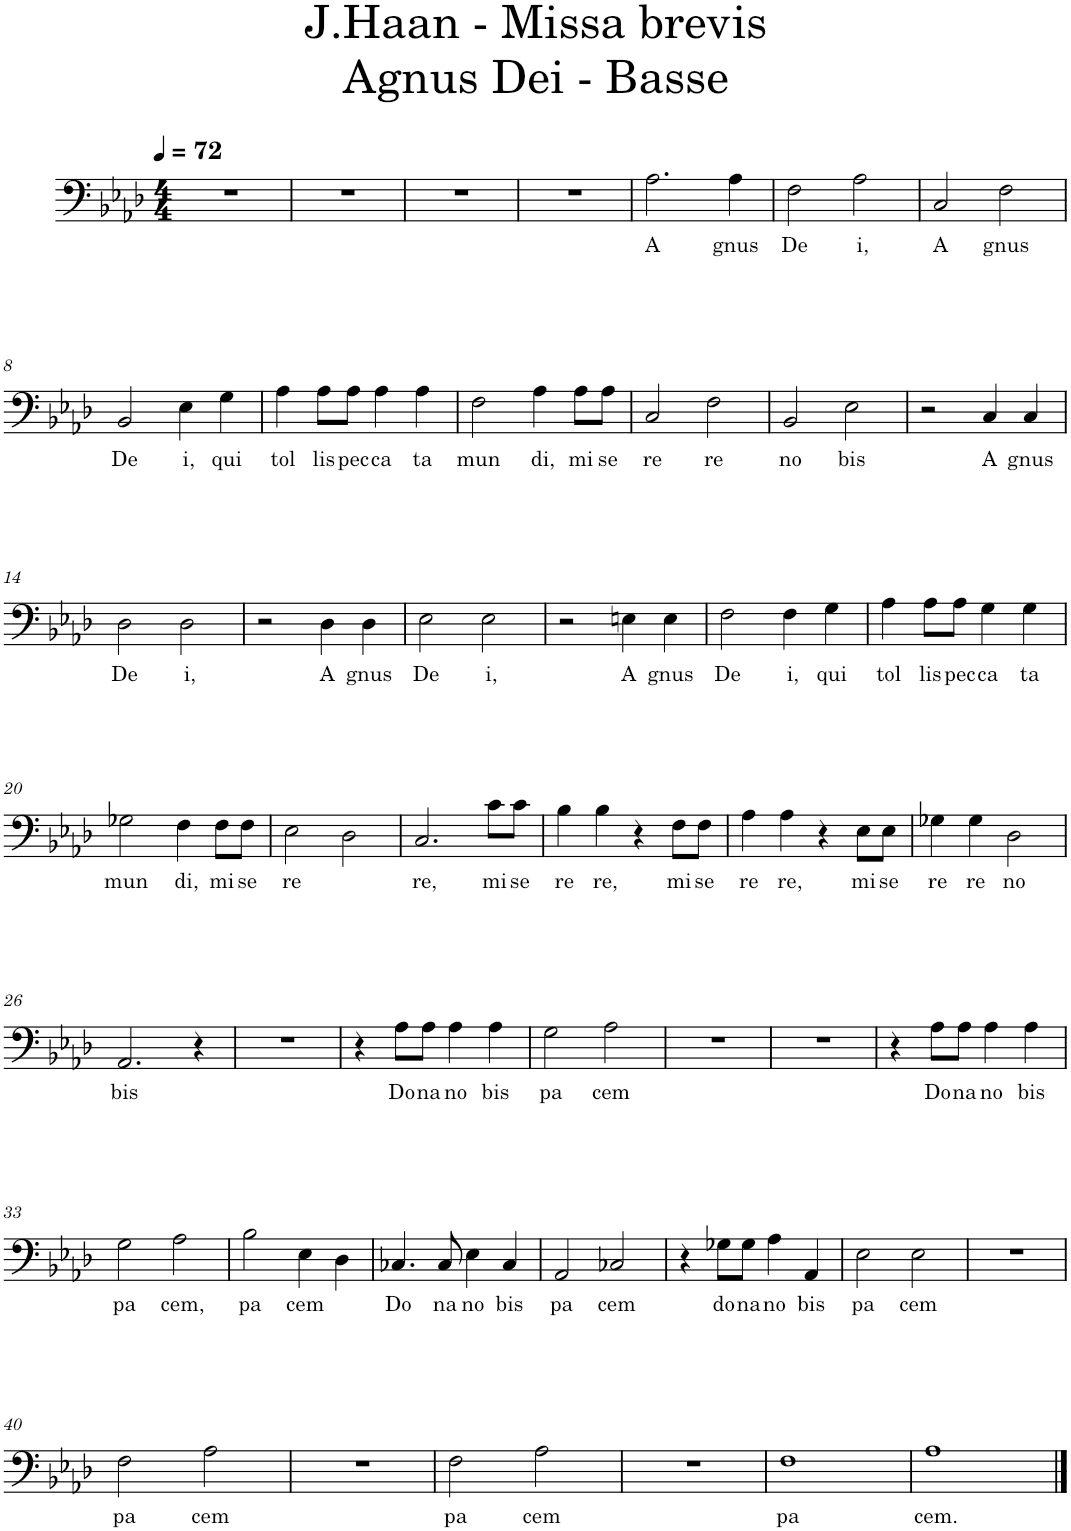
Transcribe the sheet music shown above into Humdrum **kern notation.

**kern	**text
*part1	*part1
*staff1	*staff1
*I"Basse	*
*I'Bas.	*
*clefF4	*
*k[b-e-a-d-]	*
*M4/4	*
=1	=1
1r	.
=2	=2
1r	.
=3	=3
1r	.
=4	=4
1r	.
=5	=5
!	!LO:LY:b
2.A-\	A
!	!LO:LY:b
4A-\	gnus
=6	=6
!	!LO:LY:b
2F\	De
!	!LO:LY:b
2A-\	i,
=7	=7
!	!LO:LY:b
2C/	A
!	!LO:LY:b
2F\	gnus
!!LO:LB:g=z
=8	=8
!	!LO:LY:b
2BB-/	De
!	!LO:LY:b
4E-\	i,
!	!LO:LY:b
4G\	qui
=9	=9
!	!LO:LY:b
4A-\	tol
!	!LO:LY:b
8A-\L	lis
!	!LO:LY:b
8A-\J	pec
!	!LO:LY:b
4A-\	ca
!	!LO:LY:b
4A-\	ta
=10	=10
!	!LO:LY:b
2F\	mun
!	!LO:LY:b
4A-\	di,
!	!LO:LY:b
8A-\L	mi
!	!LO:LY:b
8A-\J	se
=11	=11
!	!LO:LY:b
2C/	re
!	!LO:LY:b
2F\	re
=12	=12
!	!LO:LY:b
2BB-/	no
!	!LO:LY:b
2E-\	bis
=13	=13
2r	.
!	!LO:LY:b
4C/	A
!	!LO:LY:b
4C/	gnus
!!LO:LB:g=z
=14	=14
!	!LO:LY:b
2D-\	De
!	!LO:LY:b
2D-\	i,
=15	=15
2r	.
!	!LO:LY:b
4D-\	A
!	!LO:LY:b
4D-\	gnus
=16	=16
!	!LO:LY:b
2E-\	De
!	!LO:LY:b
2E-\	i,
=17	=17
2r	.
!	!LO:LY:b
4En\	A
!	!LO:LY:b
4E\	gnus
=18	=18
!	!LO:LY:b
2F\	De
!	!LO:LY:b
4F\	i,
!	!LO:LY:b
4G\	qui
=19	=19
!	!LO:LY:b
4A-\	tol
!	!LO:LY:b
8A-\L	lis
!	!LO:LY:b
8A-\J	pec
!	!LO:LY:b
4G\	ca
!	!LO:LY:b
4G\	ta
!!LO:LB:g=z
=20	=20
!	!LO:LY:b
2G-X\	mun
!	!LO:LY:b
4F\	di,
!	!LO:LY:b
8F\L	mi
!	!LO:LY:b
8F\J	se
=21	=21
!	!LO:LY:b
2E-\	re
2D-\	.
=22	=22
!	!LO:LY:b
2.C/	re,
!	!LO:LY:b
8c\L	mi
!	!LO:LY:b
8c\J	se
=23	=23
!	!LO:LY:b
4B-\	re
!	!LO:LY:b
4B-\	re,
4r	.
!	!LO:LY:b
8F\L	mi
!	!LO:LY:b
8F\J	se
=24	=24
!	!LO:LY:b
4A-\	re
!	!LO:LY:b
4A-\	re,
4r	.
!	!LO:LY:b
8E-\L	mi
!	!LO:LY:b
8E-\J	se
=25	=25
!	!LO:LY:b
4G-X\	re
!	!LO:LY:b
4G-\	re
!	!LO:LY:b
2D-\	no
!!LO:LB:g=z
=26	=26
!	!LO:LY:b
2.AA-/	bis
4r	.
=27	=27
1r	.
=28	=28
4r	.
!	!LO:LY:b
8A-\L	Do
!	!LO:LY:b
8A-\J	na
!	!LO:LY:b
4A-\	no
!	!LO:LY:b
4A-\	bis
=29	=29
!	!LO:LY:b
2G\	pa
!	!LO:LY:b
2A-\	cem
=30	=30
1r	.
=31	=31
1r	.
=32	=32
4r	.
!	!LO:LY:b
8A-\L	Do
!	!LO:LY:b
8A-\J	na
!	!LO:LY:b
4A-\	no
!	!LO:LY:b
4A-\	bis
!!LO:LB:g=z
=33	=33
!	!LO:LY:b
2G\	pa
!	!LO:LY:b
2A-\	cem,
=34	=34
!	!LO:LY:b
2B-\	pa
!	!LO:LY:b
4E-\	cem
4D-\	.
=35	=35
!	!LO:LY:b
4.C-X/	Do
!	!LO:LY:b
8C-/	na
!	!LO:LY:b
4E-\	no
!	!LO:LY:b
4C-/	bis
=36	=36
!	!LO:LY:b
2AA-/	pa
!	!LO:LY:b
2C-X/	cem
=37	=37
4r	.
!	!LO:LY:b
8G-X\L	do
!	!LO:LY:b
8G-\J	na
!	!LO:LY:b
4A-\	no
!	!LO:LY:b
4AA-/	bis
=38	=38
!	!LO:LY:b
2E-\	pa
!	!LO:LY:b
2E-\	cem
=39	=39
1r	.
!!LO:LB:g=z
=40	=40
!	!LO:LY:b
2F\	pa
!	!LO:LY:b
2A-\	cem
=41	=41
1r	.
=42	=42
!	!LO:LY:b
2F\	pa
!	!LO:LY:b
2A-\	cem
=43	=43
1r	.
=44	=44
!	!LO:LY:b
1F	pa
=45	=45
!	!LO:LY:b
1A-	cem.
==	==
*-	*-
